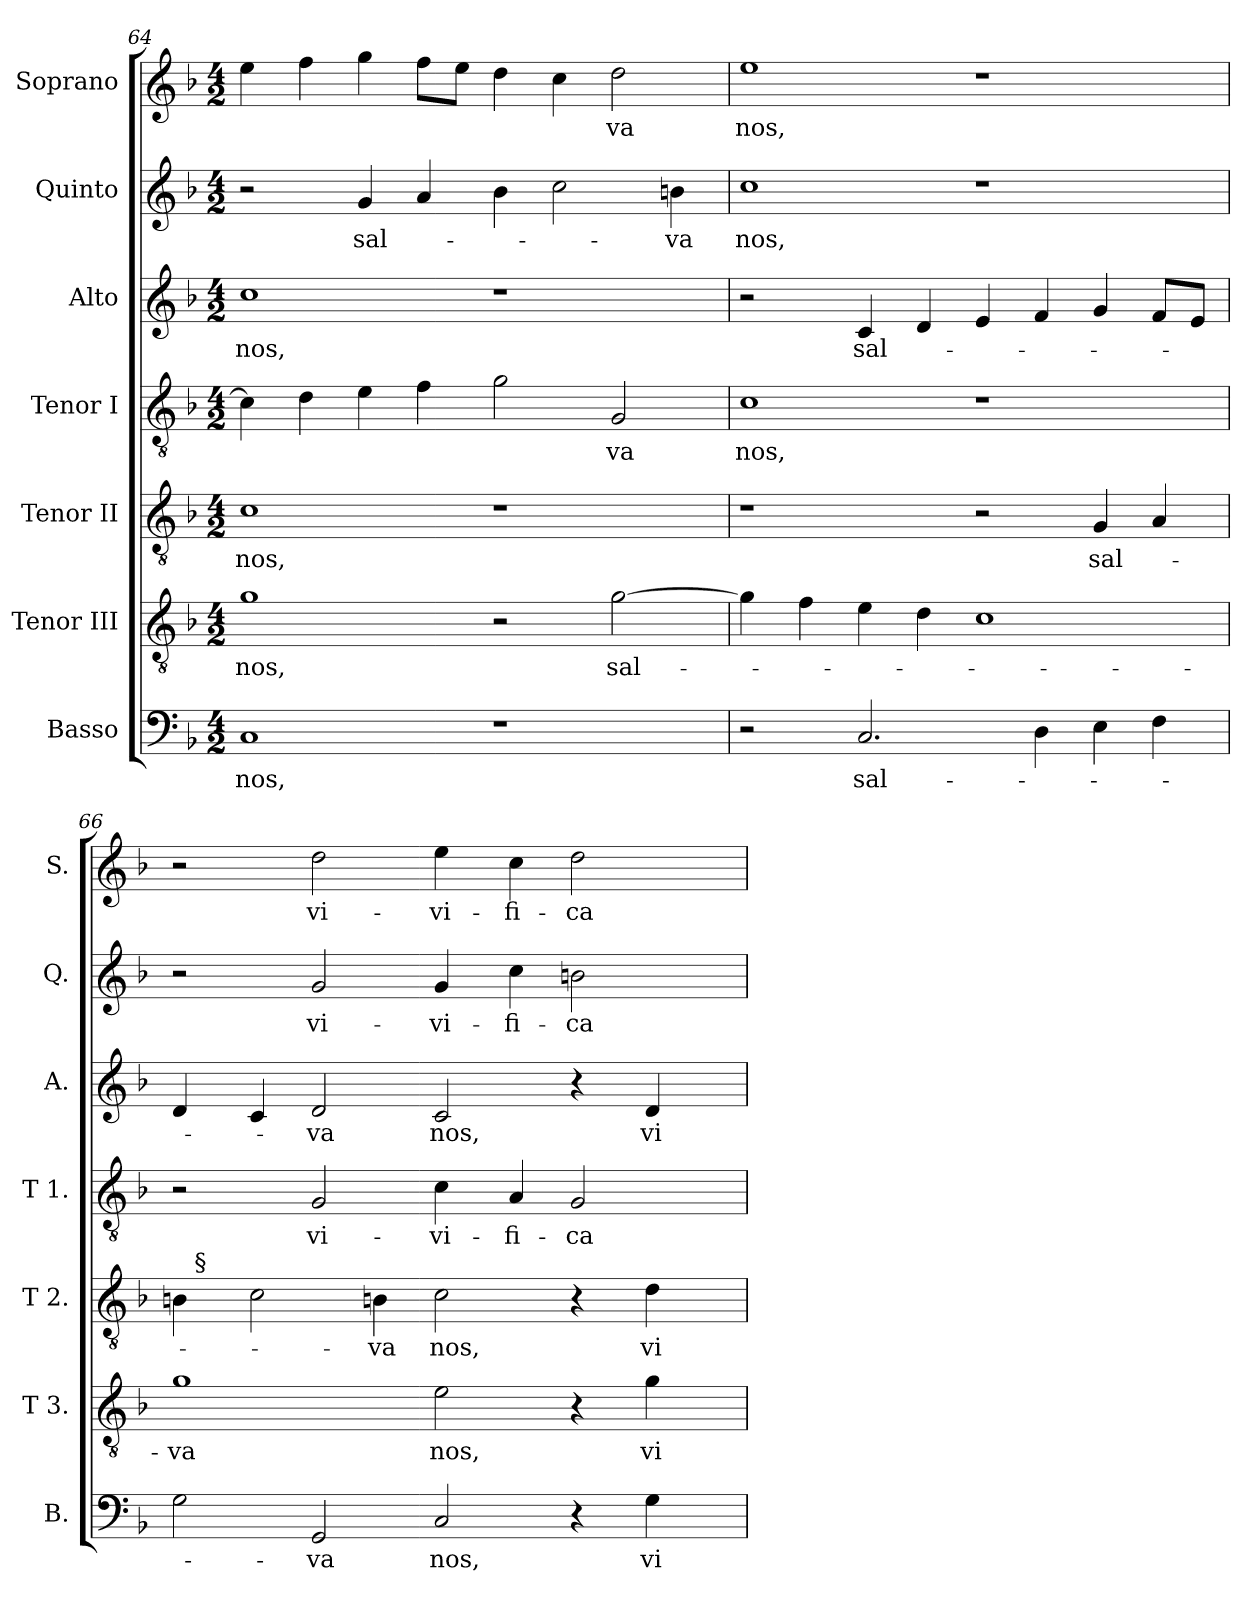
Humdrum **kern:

**kern	**text	**kern	**text	**kern	**text	**kern	**text	**kern	**text	**kern	**text	**kern	**text
*part7	*part7	*part6	*part6	*part5	*part5	*part4	*part4	*part3	*part3	*part2	*part2	*part1	*part1
*staff7	*staff7	*staff6	*staff6	*staff5	*staff5	*staff4	*staff4	*staff3	*staff3	*staff2	*staff2	*staff1	*staff1
*I"Basso	*	*I"Tenor III	*	*I"Tenor II	*	*I"Tenor I	*	*I"Alto	*	*I"Quinto	*	*I"Soprano	*
*I'B.	*	*I'T 3.	*	*I'T 2.	*	*I'T 1.	*	*I'A.	*	*I'Q.	*	*I'S.	*
*clefF4	*	*clefGv2	*	*clefGv2	*	*clefGv2	*	*clefG2	*	*clefG2	*	*clefG2	*
*	*	*ITrd7c12	*	*ITrd7c12	*	*ITrd7c12	*	*	*	*	*	*	*
*k[b-]	*	*k[b-]	*	*k[b-]	*	*k[b-]	*	*k[b-]	*	*k[b-]	*	*k[b-]	*
*F:	*	*F:	*	*F:	*	*F:	*	*F:	*	*F:	*	*F:	*
*M4/2	*	*M4/2	*	*M4/2	*	*M4/2	*	*M4/2	*	*M4/2	*	*M4/2	*
=64	=64	=64	=64	=64	=64	=64	=64	=64	=64	=64	=64	=64	=64
!	!LO:LY:b:color=#000000	!	!	!	!	!	!	!	!	!	!	!	!
!	!	!	!LO:LY:b:color=#000000	!	!	!	!	!	!	!	!	!	!
!	!	!	!	!	!LO:LY:b:color=#000000	!	!	!	!	!	!	!	!
!	!	!	!	!	!	!	!	!	!LO:LY:b:color=#000000	!	!	!	!
1Ci	nos,	1Gi	nos,	1Ci	nos,	4Ci\]	.	1cci	nos,	2r	.	4eei\	.
.	.	.	.	.	.	4Di\	.	.	.	.	.	4ffi\	.
!	!	!	!	!	!	!	!	!	!	!	!LO:LY:b:color=#000000	!	!
.	.	.	.	.	.	4Ei\	.	.	.	4gi/	sal-	4ggi\	.
.	.	.	.	.	.	4Fi\	.	.	.	4ai/	.	8ffi\L	.
.	.	.	.	.	.	.	.	.	.	.	.	8eei\J	.
1r	.	2r	.	1r	.	2Gi\	.	1r	.	4b-i\	.	4ddi\	.
.	.	.	.	.	.	.	.	.	.	2cci\	.	4cci\	.
!	!	!	!LO:LY:b:color=#000000	!	!	!	!	!	!	!	!	!	!
!	!	!	!	!	!	!	!LO:LY:b:color=#000000	!	!	!	!	!	!
!	!	!	!	!	!	!	!	!	!	!	!	!	!LO:LY:b:color=#000000
.	.	[2Gi\	sal-	.	.	2GGi/	-va	.	.	.	.	2ddi\	-va
!	!	!	!	!	!	!	!	!	!	!	!LO:LY:b:color=#000000	!	!
.	.	.	.	.	.	.	.	.	.	4bni\	-va	.	.
=65	=65	=65	=65	=65	=65	=65	=65	=65	=65	=65	=65	=65	=65
!	!	!	!	!	!	!	!LO:LY:b:color=#000000	!	!	!	!	!	!
!	!	!	!	!	!	!	!	!	!	!	!LO:LY:b:color=#000000	!	!
!	!	!	!	!	!	!	!	!	!	!	!	!	!LO:LY:b:color=#000000
2r	.	4Gi\]	.	1r	.	1Ci	nos,	2r	.	1cci	nos,	1eei	nos,
.	.	4Fi\	.	.	.	.	.	.	.	.	.	.	.
!	!LO:LY:b:color=#000000	!	!	!	!	!	!	!	!	!	!	!	!
!	!	!	!	!	!	!	!	!	!LO:LY:b:color=#000000	!	!	!	!
2.Ci/	sal-	4Ei\	.	.	.	.	.	4ci/	sal-	.	.	.	.
.	.	4Di\	.	.	.	.	.	4di/	.	.	.	.	.
.	.	1Ci	.	2r	.	1r	.	4ei/	.	1r	.	1r	.
4Di\	.	.	.	.	.	.	.	4fi/	.	.	.	.	.
!	!	!	!	!	!LO:LY:b:color=#000000	!	!	!	!	!	!	!	!
4Ei\	.	.	.	4GGi/	sal-	.	.	4gi/	.	.	.	.	.
4Fi\	.	.	.	4AAi/	.	.	.	8fi/L	.	.	.	.	.
.	.	.	.	.	.	.	.	8ei/J	.	.	.	.	.
=66	=66	=66	=66	=66	=66	=66	=66	=66	=66	=66	=66	=66	=66
!	!	!	!LO:LY:b:color=#000000	!	!	!	!	!	!	!	!	!	!
*	*	*	*	*^	*	*	*	*	*	*	*	*	*
2Gi\	.	1Gi	-va	4BBi\	32ryy	.	2r	.	4di/	.	2r	.	2r	.
.	.	.	.	.	256ryy	.	.	.	.	.	.	.	.	.
!	!	!	!	!	!LO:TX:a:t=§	!	!	!	!	!	!	!	!	!
.	.	.	.	.	1ryy	.	.	.	.	.	.	.	.	.
.	.	.	.	2Ci\	.	.	.	.	4ci/	.	.	.	.	.
!	!LO:LY:b:color=#000000	!	!	!	!	!	!	!	!	!	!	!	!	!
!	!	!	!	!	!	!	!	!LO:LY:b:color=#000000	!	!	!	!	!	!
!	!	!	!	!	!	!	!	!	!	!LO:LY:b:color=#000000	!	!	!	!
!	!	!	!	!	!	!	!	!	!	!	!	!LO:LY:b:color=#000000	!	!
!	!	!	!	!	!	!	!	!	!	!	!	!	!	!LO:LY:b:color=#000000
2GGi/	-va	.	.	.	.	.	2GGi/	vi-	2di/	-va	2gi/	vi-	2ddi\	vi-
!	!	!	!	!	!	!LO:LY:b:color=#000000	!	!	!	!	!	!	!	!
.	.	.	.	4BBni\	.	-va	.	.	.	.	.	.	.	.
!	!LO:LY:b:color=#000000	!	!	!	!	!	!	!	!	!	!	!	!	!
!	!	!	!LO:LY:b:color=#000000	!	!	!	!	!	!	!	!	!	!	!
!	!	!	!	!	!	!LO:LY:b:color=#000000	!	!	!	!	!	!	!	!
!	!	!	!	!	!	!	!	!LO:LY:b:color=#000000	!	!	!	!	!	!
!	!	!	!	!	!	!	!	!	!	!LO:LY:b:color=#000000	!	!	!	!
!	!	!	!	!	!	!	!	!	!	!	!	!LO:LY:b:color=#000000	!	!
!	!	!	!	!	!	!	!	!	!	!	!	!	!	!LO:LY:b:color=#000000
2Ci/	nos,	2Ei\	nos,	2Ci\	.	nos,	4Ci\	-vi-	2ci/	nos,	4gi/	-vi-	4eei\	-vi-
.	.	.	.	.	2ryy	.	.	.	.	.	.	.	.	.
!	!	!	!	!	!	!	!	!LO:LY:b:color=#000000	!	!	!	!	!	!
!	!	!	!	!	!	!	!	!	!	!	!	!LO:LY:b:color=#000000	!	!
!	!	!	!	!	!	!	!	!	!	!	!	!	!	!LO:LY:b:color=#000000
.	.	.	.	.	.	.	4AAi/	-fi-	.	.	4cci\	-fi-	4cci\	-fi-
!	!	!	!	!	!	!	!	!LO:LY:b:color=#000000	!	!	!	!	!	!
!	!	!	!	!	!	!	!	!	!	!	!	!LO:LY:b:color=#000000	!	!
!	!	!	!	!	!	!	!	!	!	!	!	!	!	!LO:LY:b:color=#000000
4r	.	4r	.	4r	.	.	2GGi/	-ca-	4r	.	2bni\	-ca	2ddi\	-ca
.	.	.	.	.	4ryy	.	.	.	.	.	.	.	.	.
!	!LO:LY:b:color=#000000	!	!	!	!	!	!	!	!	!	!	!	!	!
!	!	!	!LO:LY:b:color=#000000	!	!	!	!	!	!	!	!	!	!	!
!	!	!	!	!	!	!LO:LY:b:color=#000000	!	!	!	!	!	!	!	!
!	!	!	!	!	!	!	!	!	!	!LO:LY:b:color=#000000	!	!	!	!
4Gi\	vi-	4Gi\	vi-	4Di\	.	vi-	.	.	4di/	vi-	.	.	.	.
.	.	.	.	.	8ryy	.	.	.	.	.	.	.	.	.
.	.	.	.	.	16ryy	.	.	.	.	.	.	.	.	.
.	.	.	.	.	64..ryy	.	.	.	.	.	.	.	.	.
*	*	*	*	*v	*v	*	*	*	*	*	*	*	*	*
=	=	=	=	=	=	=	=	=	=	=	=	=	=
*-	*-	*-	*-	*-	*-	*-	*-	*-	*-	*-	*-	*-	*-
